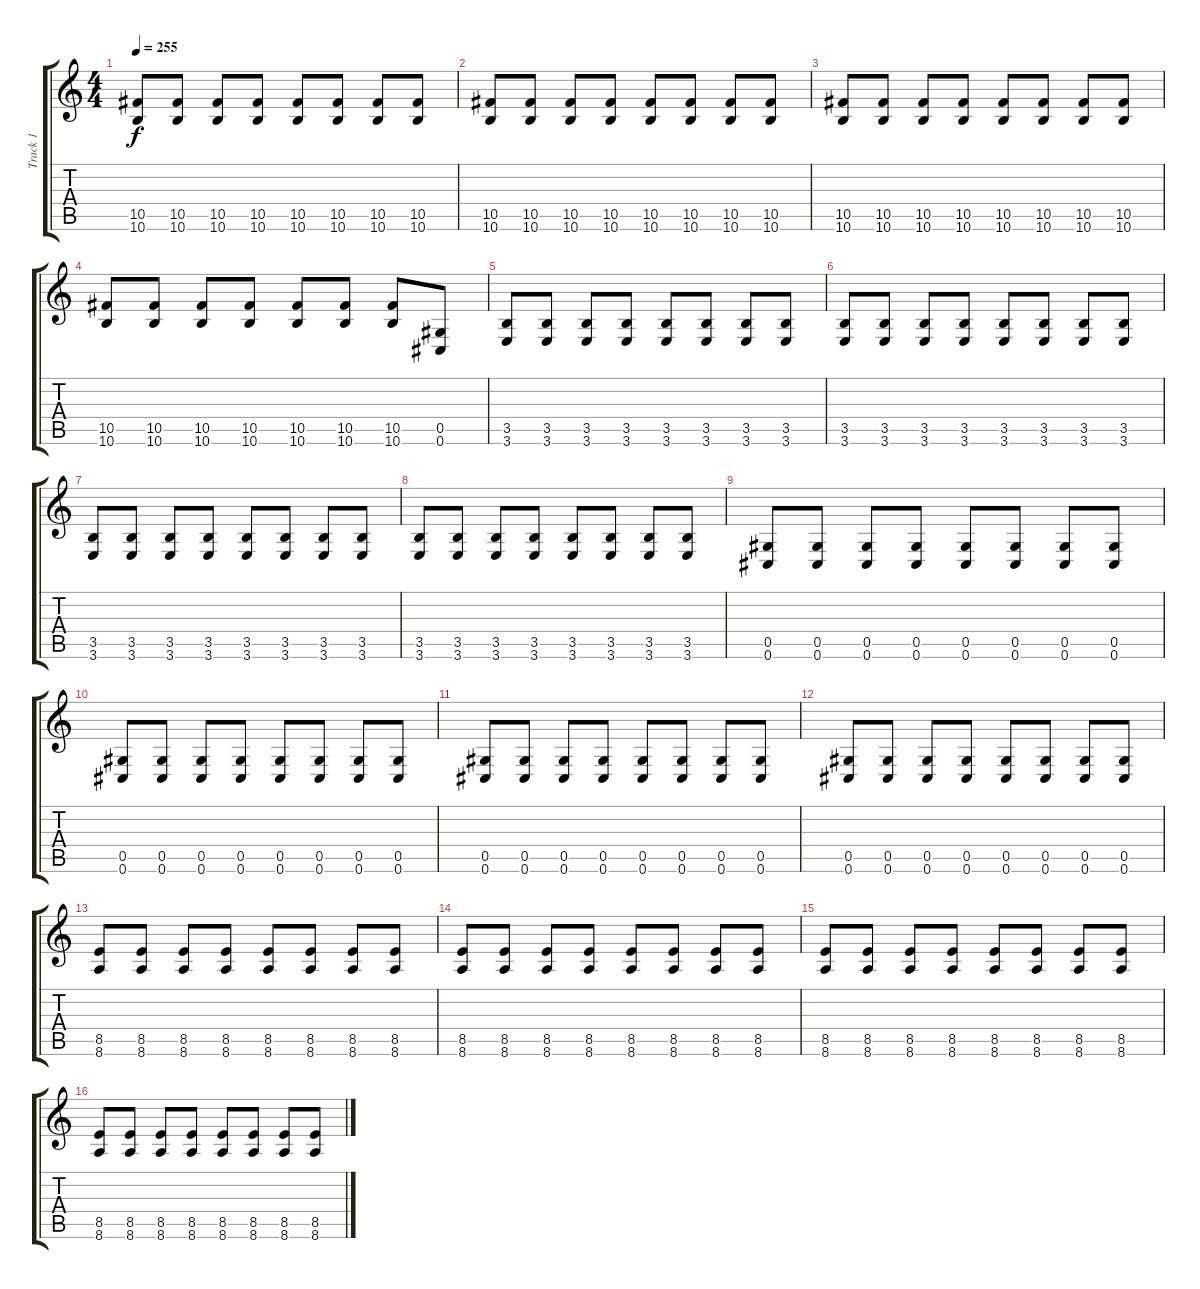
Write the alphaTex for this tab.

\track ("Track 1" "Track 1") {instrument distortionguitar}
\staff {score tabs}
\tuning (Eb4 Bb3 Gb3 Db3 Ab2 Db2) {hide}
\ts (4 4)
\tempo 255
\clef g2
\ks c
(10.5 10.6).8{dy f} (10.5 10.6).8 (10.5 10.6).8 (10.5 10.6).8 (10.5 10.6).8 (10.5 10.6).8 (10.5 10.6).8 (10.5 10.6).8 |
(10.5 10.6).8 (10.5 10.6).8 (10.5 10.6).8 (10.5 10.6).8 (10.5 10.6).8 (10.5 10.6).8 (10.5 10.6).8 (10.5 10.6).8 |
(10.5 10.6).8 (10.5 10.6).8 (10.5 10.6).8 (10.5 10.6).8 (10.5 10.6).8 (10.5 10.6).8 (10.5 10.6).8 (10.5 10.6).8 |
(10.5 10.6).8 (10.5 10.6).8 (10.5 10.6).8 (10.5 10.6).8 (10.5 10.6).8 (10.5 10.6).8 (10.5 10.6).8 (0.5 0.6).8 |
(3.5 3.6).8 (3.5 3.6).8 (3.5 3.6).8 (3.5 3.6).8 (3.5 3.6).8 (3.5 3.6).8 (3.5 3.6).8 (3.5 3.6).8 |
(3.5 3.6).8 (3.5 3.6).8 (3.5 3.6).8 (3.5 3.6).8 (3.5 3.6).8 (3.5 3.6).8 (3.5 3.6).8 (3.5 3.6).8 |
(3.5 3.6).8 (3.5 3.6).8 (3.5 3.6).8 (3.5 3.6).8 (3.5 3.6).8 (3.5 3.6).8 (3.5 3.6).8 (3.5 3.6).8 |
(3.5 3.6).8 (3.5 3.6).8 (3.5 3.6).8 (3.5 3.6).8 (3.5 3.6).8 (3.5 3.6).8 (3.5 3.6).8 (3.5 3.6).8 |
(0.5 0.6).8 (0.5 0.6).8 (0.5 0.6).8 (0.5 0.6).8 (0.5 0.6).8 (0.5 0.6).8 (0.5 0.6).8 (0.5 0.6).8 |
(0.5 0.6).8 (0.5 0.6).8 (0.5 0.6).8 (0.5 0.6).8 (0.5 0.6).8 (0.5 0.6).8 (0.5 0.6).8 (0.5 0.6).8 |
(0.5 0.6).8 (0.5 0.6).8 (0.5 0.6).8 (0.5 0.6).8 (0.5 0.6).8 (0.5 0.6).8 (0.5 0.6).8 (0.5 0.6).8 |
(0.5 0.6).8 (0.5 0.6).8 (0.5 0.6).8 (0.5 0.6).8 (0.5 0.6).8 (0.5 0.6).8 (0.5 0.6).8 (0.5 0.6).8 |
(8.5 8.6).8 (8.5 8.6).8 (8.5 8.6).8 (8.5 8.6).8 (8.5 8.6).8 (8.5 8.6).8 (8.5 8.6).8 (8.5 8.6).8 |
(8.5 8.6).8 (8.5 8.6).8 (8.5 8.6).8 (8.5 8.6).8 (8.5 8.6).8 (8.5 8.6).8 (8.5 8.6).8 (8.5 8.6).8 |
(8.5 8.6).8 (8.5 8.6).8 (8.5 8.6).8 (8.5 8.6).8 (8.5 8.6).8 (8.5 8.6).8 (8.5 8.6).8 (8.5 8.6).8 |
(8.5 8.6).8 (8.5 8.6).8 (8.5 8.6).8 (8.5 8.6).8 (8.5 8.6).8 (8.5 8.6).8 (8.5 8.6).8 (8.5 8.6).8
